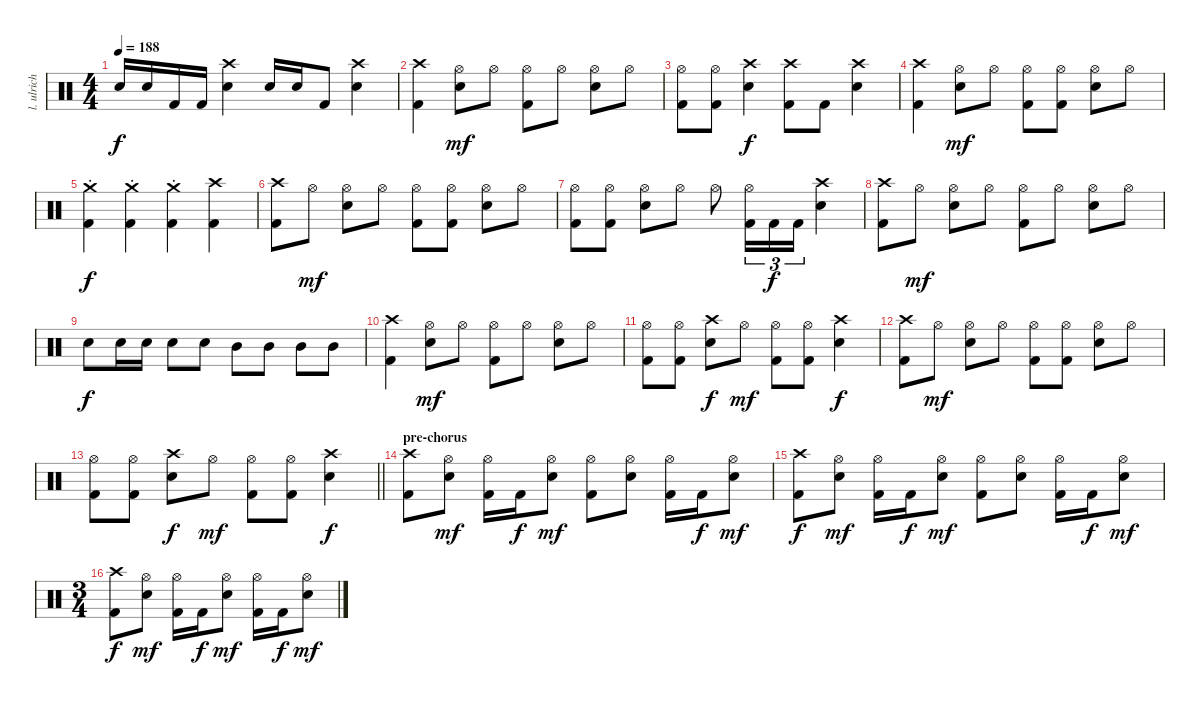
\track ("l. ulrich - drums" "l. ulrich ") {instrument percussion}
\staff {score}
\articulation defaults
\ts (4 4)
\tempo 188
\clef neutral
\ks c "Snare (hit) 2".16{dy f} "Snare (hit) 2".16 "Kick (hit) 2".16 "Kick (hit) 2".16
("Crash high (hit)" "Snare (hit) 2").4 "Snare (hit) 2".16 "Snare (hit) 2".16 "Kick (hit) 2".8 ("Crash high (hit)" "Snare (hit) 2").4 |
("Crash high (hit)" "Kick (hit) 2").4 ("Hi-Hat (open)" "Snare (hit) 2").8{dy mf} "Hi-Hat (open)".8 ("Hi-Hat (open)" "Kick (hit) 2").8 "Hi-Hat (open)".8 ("Hi-Hat (open)" "Snare (hit) 2").8 "Hi-Hat (open)".8 |
("Hi-Hat (open)" "Kick (hit) 2").8 ("Hi-Hat (open)" "Kick (hit) 2").8 ("Crash high (hit)" "Snare (hit) 2").4{dy f} ("Crash high (hit)" "Kick (hit) 2").8 "Kick (hit) 2".8 ("Crash high (hit)" "Snare (hit) 2").4 |
("Crash high (hit)" "Kick (hit) 2").4 ("Hi-Hat (open)" "Snare (hit) 2").8{dy mf} "Hi-Hat (open)".8 ("Hi-Hat (open)" "Kick (hit) 2").8 ("Hi-Hat (open)" "Kick (hit) 2").8 ("Hi-Hat (open)" "Snare (hit) 2").8 "Hi-Hat (open)".8 |
("Crash medium (hit)"{st} "Kick (hit) 2"{st}).4{dy f} ("Crash medium (hit)"{st} "Kick (hit) 2"{st}).4 ("Crash medium (hit)"{st} "Kick (hit) 2"{st}).4 ("Crash high (hit)" "Kick (hit) 2").4 |
("Crash high (hit)" "Kick (hit) 2").8 "Hi-Hat (open)".8{dy mf} ("Hi-Hat (open)" "Snare (hit) 2").8 "Hi-Hat (open)".8 ("Hi-Hat (open)" "Kick (hit) 2").8 ("Hi-Hat (open)" "Kick (hit) 2").8 ("Hi-Hat (open)" "Snare (hit) 2").8 "Hi-Hat (open)".8 |
("Hi-Hat (open)" "Kick (hit) 2").8 ("Hi-Hat (open)" "Kick (hit) 2").8 ("Hi-Hat (open)" "Snare (hit) 2").8 "Hi-Hat (open)".8 "Hi-Hat (open)".8 ("Hi-Hat (open)" "Kick (hit) 2").16{tu (3 2)} "Kick (hit) 2".16{tu (3 2) dy f} "Kick (hit) 2".16{tu (3 2)} ("Crash high (hit)" "Snare (hit) 2").4 |
("Crash high (hit)" "Kick (hit) 2").8 "Hi-Hat (open)".8{dy mf} ("Hi-Hat (open)" "Snare (hit) 2").8 "Hi-Hat (open)".8 ("Hi-Hat (open)" "Kick (hit) 2").8 "Hi-Hat (open)".8 ("Hi-Hat (open)" "Snare (hit) 2").8 "Hi-Hat (open)".8 |
"Snare (hit) 2".8{dy f} "Snare (hit) 2".16 "Snare (hit) 2".16 "Snare (hit) 2".8 "Snare (hit) 2".8 "Mid Tom (hit)".8 "Mid Tom (hit)".8 "Mid Tom (hit)".8 "Mid Tom (hit)".8 |
("Crash high (hit)" "Kick (hit) 2").4 ("Hi-Hat (open)" "Snare (hit) 2").8{dy mf} "Hi-Hat (open)".8 ("Hi-Hat (open)" "Kick (hit) 2").8 "Hi-Hat (open)".8 ("Hi-Hat (open)" "Snare (hit) 2").8 "Hi-Hat (open)".8 |
("Hi-Hat (open)" "Kick (hit) 2").8 ("Hi-Hat (open)" "Kick (hit) 2").8 ("Crash high (hit)" "Snare (hit) 2").8{dy f} "Hi-Hat (open)".8{dy mf} ("Hi-Hat (open)" "Kick (hit) 2").8 ("Hi-Hat (open)" "Kick (hit) 2").8 ("Crash high (hit)" "Snare (hit) 2").4{dy f} |
("Crash high (hit)" "Kick (hit) 2").8 "Hi-Hat (open)".8{dy mf} ("Hi-Hat (open)" "Snare (hit) 2").8 "Hi-Hat (open)".8 ("Hi-Hat (open)" "Kick (hit) 2").8 ("Hi-Hat (open)" "Kick (hit) 2").8 ("Hi-Hat (open)" "Snare (hit) 2").8 "Hi-Hat (open)".8 |
\barLineRight lightlight
("Hi-Hat (open)" "Kick (hit) 2").8 ("Hi-Hat (open)" "Kick (hit) 2").8 ("Crash high (hit)" "Snare (hit) 2").8{dy f} "Hi-Hat (open)".8{dy mf} ("Hi-Hat (open)" "Kick (hit) 2").8 ("Hi-Hat (open)" "Kick (hit) 2").8 ("Crash high (hit)" "Snare (hit) 2").4{dy f} |
\section ("" "pre-chorus")
("Crash high (hit)" "Kick (hit) 2").8 ("Hi-Hat (open)" "Snare (hit) 2").8{dy mf} ("Hi-Hat (open)" "Kick (hit) 2").16 "Kick (hit) 2".16{dy f} ("Hi-Hat (open)" "Snare (hit) 2").8{dy mf} ("Hi-Hat (open)" "Kick (hit) 2").8 ("Hi-Hat (open)" "Snare (hit) 2").8 ("Hi-Hat (open)" "Kick (hit) 2").16 "Kick (hit) 2".16{dy f} ("Hi-Hat (open)" "Snare (hit) 2").8{dy mf} |
("Crash high (hit)" "Kick (hit) 2").8{dy f} ("Hi-Hat (open)" "Snare (hit) 2").8{dy mf} ("Hi-Hat (open)" "Kick (hit) 2").16 "Kick (hit) 2".16{dy f} ("Hi-Hat (open)" "Snare (hit) 2").8{dy mf} ("Hi-Hat (open)" "Kick (hit) 2").8 ("Hi-Hat (open)" "Snare (hit) 2").8 ("Hi-Hat (open)" "Kick (hit) 2").16 "Kick (hit) 2".16{dy f} ("Hi-Hat (open)" "Snare (hit) 2").8{dy mf} |
\ts (3 4)
("Crash high (hit)" "Kick (hit) 2").8{dy f} ("Hi-Hat (open)" "Snare (hit) 2").8{dy mf} ("Hi-Hat (open)" "Kick (hit) 2").16 "Kick (hit) 2".16{dy f} ("Hi-Hat (open)" "Snare (hit) 2").8{dy mf} ("Hi-Hat (open)" "Kick (hit) 2").16 "Kick (hit) 2".16{dy f} ("Hi-Hat (open)" "Snare (hit) 2").8{dy mf}
